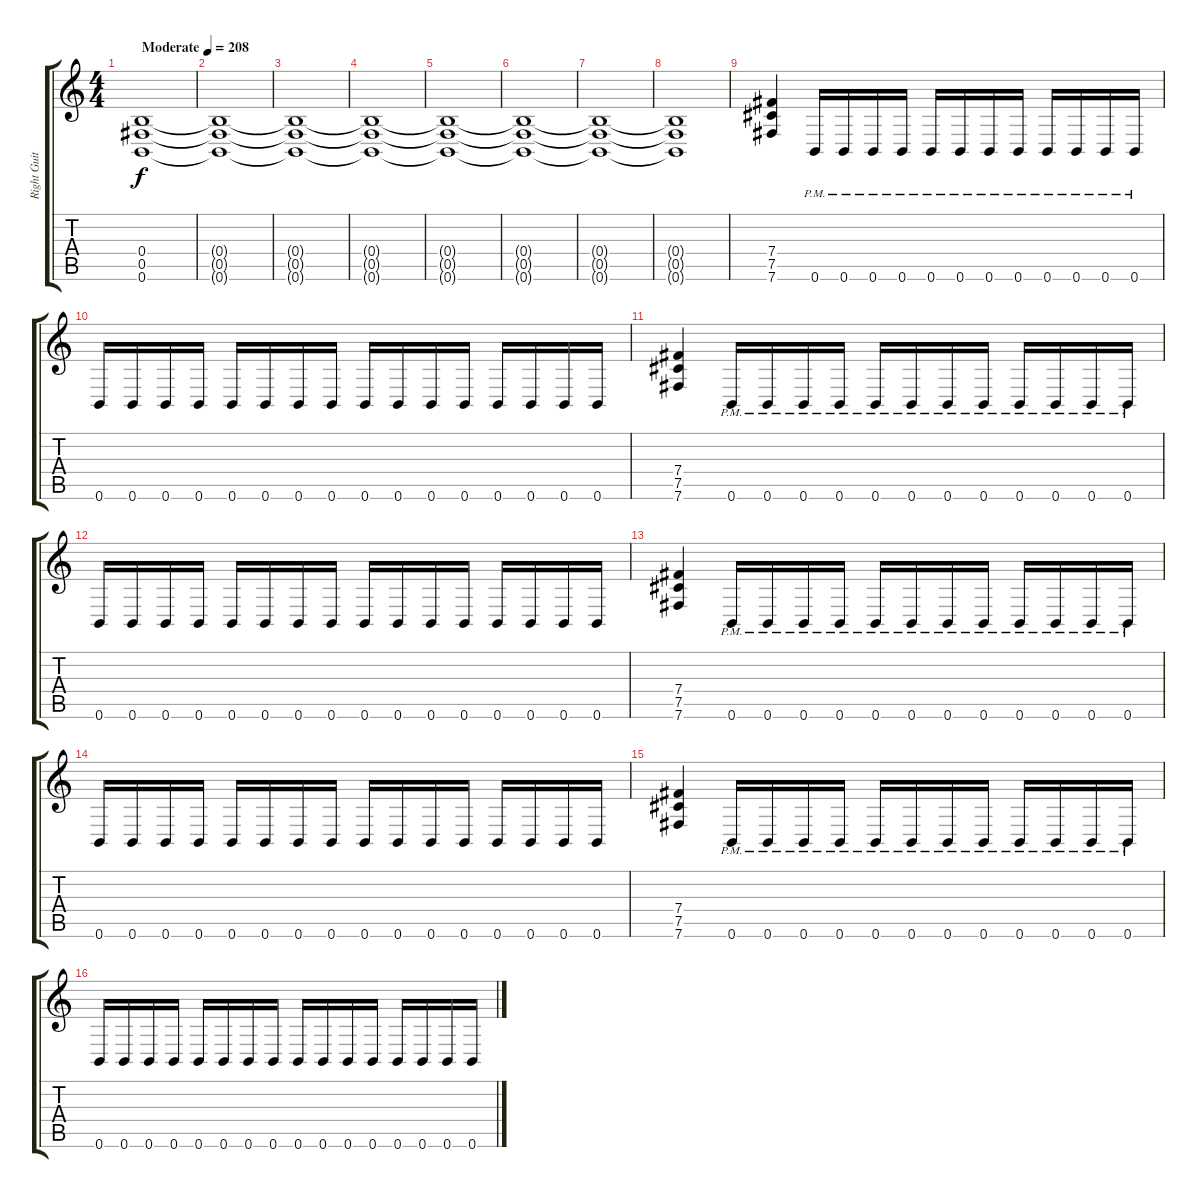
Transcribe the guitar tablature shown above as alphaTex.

\track ("Right Guitar" "Right Guit") {instrument distortionguitar}
\staff {score tabs}
\tuning (Db4 Ab3 E3 B2 Gb2 B1) {hide}
\ts (4 4)
\tempo (208 "Moderate")
\clef g2
\ks c
(0.4 0.5 0.6).1{dy f instrument distortionguitar} |
(0.4{t} 0.5{t} 0.6{t}).1 |
(0.4{t} 0.5{t} 0.6{t}).1 |
(0.4{t} 0.5{t} 0.6{t}).1 |
(0.4{t} 0.5{t} 0.6{t}).1 |
(0.4{t} 0.5{t} 0.6{t}).1 |
(0.4{t} 0.5{t} 0.6{t}).1 |
(0.4{t} 0.5{t} 0.6{t}).1 |
(7.4 7.5 7.6).4 0.6{pm}.16 0.6{pm}.16 0.6{pm}.16 0.6{pm}.16 0.6{pm}.16 0.6{pm}.16 0.6{pm}.16 0.6{pm}.16 0.6{pm}.16 0.6{pm}.16 0.6{pm}.16 0.6{pm}.16 |
0.6.16 0.6.16 0.6.16 0.6.16 0.6.16 0.6.16 0.6.16 0.6.16 0.6.16 0.6.16 0.6.16 0.6.16 0.6.16 0.6.16 0.6.16 0.6.16 |
(7.4 7.5 7.6).4 0.6{pm}.16 0.6{pm}.16 0.6{pm}.16 0.6{pm}.16 0.6{pm}.16 0.6{pm}.16 0.6{pm}.16 0.6{pm}.16 0.6{pm}.16 0.6{pm}.16 0.6{pm}.16 0.6{pm}.16 |
0.6.16 0.6.16 0.6.16 0.6.16 0.6.16 0.6.16 0.6.16 0.6.16 0.6.16 0.6.16 0.6.16 0.6.16 0.6.16 0.6.16 0.6.16 0.6.16 |
(7.4 7.5 7.6).4 0.6{pm}.16 0.6{pm}.16 0.6{pm}.16 0.6{pm}.16 0.6{pm}.16 0.6{pm}.16 0.6{pm}.16 0.6{pm}.16 0.6{pm}.16 0.6{pm}.16 0.6{pm}.16 0.6{pm}.16 |
0.6.16 0.6.16 0.6.16 0.6.16 0.6.16 0.6.16 0.6.16 0.6.16 0.6.16 0.6.16 0.6.16 0.6.16 0.6.16 0.6.16 0.6.16 0.6.16 |
(7.4 7.5 7.6).4 0.6{pm}.16 0.6{pm}.16 0.6{pm}.16 0.6{pm}.16 0.6{pm}.16 0.6{pm}.16 0.6{pm}.16 0.6{pm}.16 0.6{pm}.16 0.6{pm}.16 0.6{pm}.16 0.6{pm}.16 |
0.6.16 0.6.16 0.6.16 0.6.16 0.6.16 0.6.16 0.6.16 0.6.16 0.6.16 0.6.16 0.6.16 0.6.16 0.6.16 0.6.16 0.6.16 0.6.16
